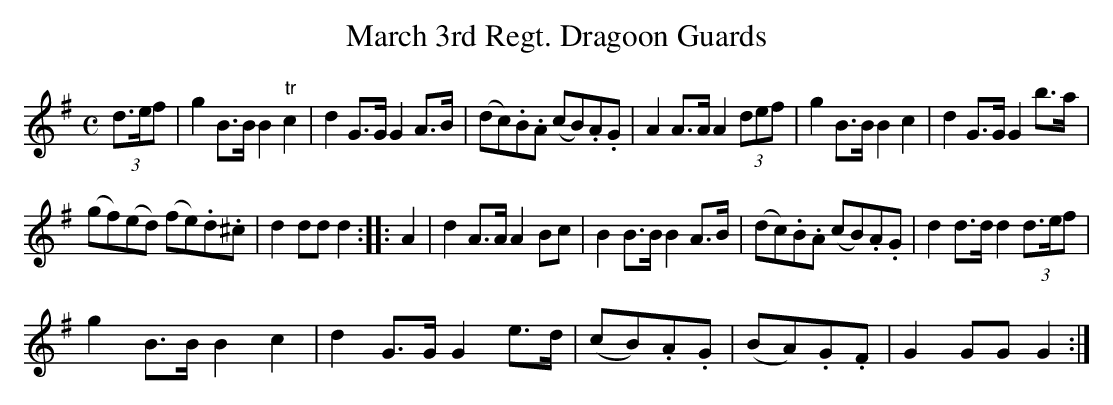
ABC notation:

X:1
T:March 3rd Regt. Dragoon Guards
M:C
K:G
(3d>ef|\
g2B>B B2"tr"c2| d2G>G G2A>B| \
(dc).B.A (cB).A.G| A2A>A A2(3def|\
g2B>B B2c2| d2G>G G2b>a|
(gf)(ed) (fe).d.^c| d2dd d2::\
A2|\
d2A>A A2Bc| B2B>B B2A>B| (dc).B.A (cB).A.G| d2d>d d2(3d>ef|
g2B>B B2c2| d2G>G G2e>d| (cB).A.G| (BA).G.F| G2GG G2:|
